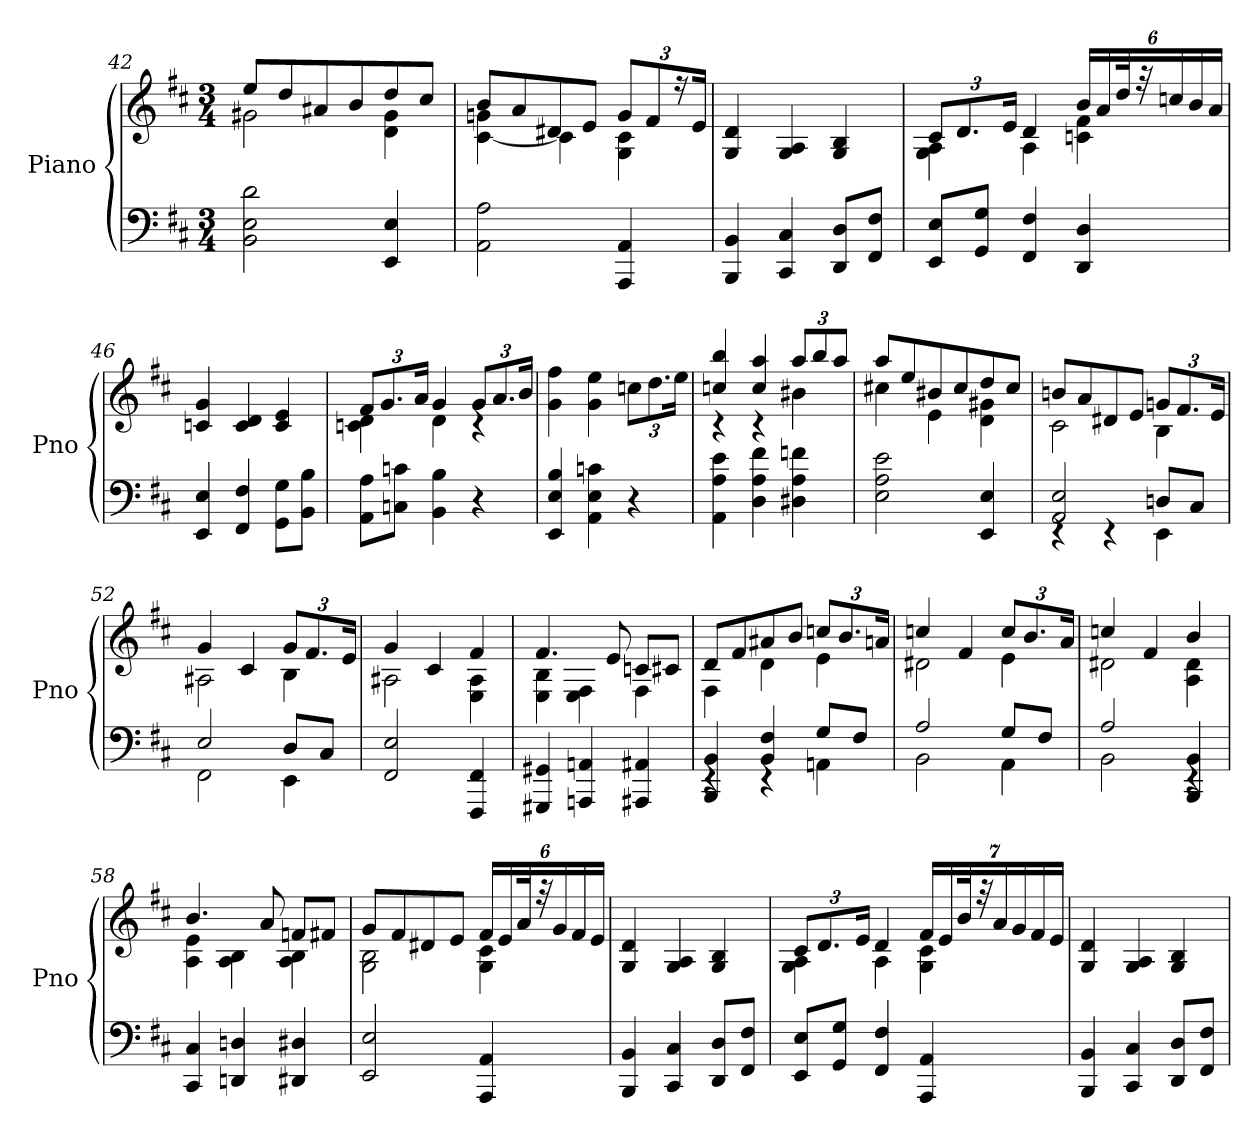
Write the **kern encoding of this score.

**kern	**kern
*part1	*part1
*staff2	*staff1
*I"Piano	*
*I'Pno	*
*clefF4	*clefG2
*k[f#c#]	*k[f#c#]
*M3/4	*M3/4
=42	=42
*	*^
2BB 2E 2d	8eeL	2g#X
.	8dd	.
.	8a#X	.
.	8b	.
4EE 4E	8dd	4d 4g#
.	8cc#J	.
=43	=43	=43
2AA 2A	8bL	[4c# 4gn
.	8a	.
.	8d#X	4c#]
.	8eJ	.
4AAA 4AA	12gL	4G 4c#
.	12f#	.
.	24r	.
.	24eJk	.
*	*v	*v
=44	=44
4BBB 4BB	4G 4d
4CC# 4C#	4G 4A
8DD 8DL	4G 4B
8FF# 8F#J	.
=45	=45
*	*^
8EE 8EL	12c#L	4G 4A
.	12.d	.
8GG 8GJ	.	.
.	24eJk	.
4FF# 4F#	4d	4A
4DD 4D	24bLL	4cn 4f#
.	24a	.
.	48ddK	.
.	48r	.
.	24ccn	.
.	24b	.
.	24aJJ	.
*	*v	*v
=46	=46
4EE 4E	4cn 4g
4FF# 4F#	4c 4d
8GG 8GL	4c 4e
8BB 8BJ	.
=47	=47
*	*^
8AA 8AL	12f#L	4cn 4d
.	12.g	.
8Cn 8cnJ	.	.
.	24aJk	.
4BB 4B	4g	4d
4r	12gL	4rc
.	12.a	.
.	24bJk	.
*	*v	*v
=48	=48
4EE 4E 4B	4g 4ff#
4AA 4E 4cn	4g 4ee
4r	12ccnL
.	12.dd
.	24eeJk
=49	=49
*	*^
4AA 4A 4e	4ccn 4bb	4rc
4D 4A 4f#	4cc 4aa	4rc
4D#X 4A 4fn	12aaL	4b#X
.	12bb	.
.	12aaJ	.
=50	=50	=50
2E 2A 2e	8aaL	4cc#X
.	8ee	.
.	8b#X	4e
.	8cc#	.
4EE 4E	8dd	4d 4g#X
.	8cc#J	.
=51	=51	=51
*^	*	*
2AA 2E	4rEE	8bnL	2c#
.	.	8a	.
.	4rEE	8d#X	.
.	.	8eJ	.
8DnL	4EE	12gnL	4B
.	.	12.f#	.
8C#J	.	.	.
.	.	24eJk	.
=52	=52	=52	=52
2E	2FF#	4g	2A#X
.	.	4c#	.
8DL	4EE	12gL	4B
.	.	12.f#	.
8C#J	.	.	.
.	.	24eJk	.
*v	*v	*	*
=53	=53	=53
2FF# 2E	4g	2A#X
.	4c#	.
4FFF# 4FF#	4f#	4E 4A#
=54	=54	=54
4GGG#X 4GG#X	4.f#	4E 4B
4AAAn 4AAn	.	4E 4F#
.	8e	.
4AAA#X 4AA#X	8cnL	4F#
.	8c#XJ	.
=55	=55	=55
*^	*	*
4BBB 4BB	4rEE	8dL	4F#
.	.	8f#	.
4BB 4F#	4rEE	8a#X	4d
.	.	8bJ	.
8GL	4AAn	12ccnL	4e
.	.	12.b	.
8F#J	.	.	.
.	.	24anJk	.
=56	=56	=56	=56
2A	2BB	4ccn	2d#X
.	.	4f#	.
8GL	4AA	12ccL	4e
.	.	12.b	.
8F#J	.	.	.
.	.	24aJk	.
=57	=57	=57	=57
2A	2BB	4ccn	2d#X
.	.	4f#	.
4BBB 4BB	4rEE	4b	4A 4d#
*v	*v	*	*
=58	=58	=58
4CC# 4C#	4.b	4A 4e
4DDn 4Dn	.	4A 4B
.	8a	.
4DD#X 4D#X	8fnL	4A 4B
.	8f#XJ	.
=59	=59	=59
2EE 2E	8gL	2G 2B
.	8f#	.
.	8d#X	.
.	8eJ	.
4AAA 4AA	24f#LL	4G 4c#
.	24e	.
.	48aK	.
.	48r	.
.	24g	.
.	24f#	.
.	24eJJ	.
*	*v	*v
=60	=60
4BBB 4BB	4G 4d
4CC# 4C#	4G 4A
8DD 8DL	4G 4B
8FF# 8F#J	.
=61	=61
*	*^
8EE 8EL	12c#L	4G 4A
.	12.d	.
8GG 8GJ	.	.
.	24eJk	.
4FF# 4F#	4d	4A
4AAA 4AA	28f#LL	4G 4c#
.	28e	.
.	56bK	.
.	56r	.
.	28a	.
.	28g	.
.	28f#	.
.	28eJJ	.
*	*v	*v
=62	=62
4BBB 4BB	4G 4d
4CC# 4C#	4G 4A
8DD 8DL	4G 4B
8FF# 8F#J	.
=	=
*-	*-
